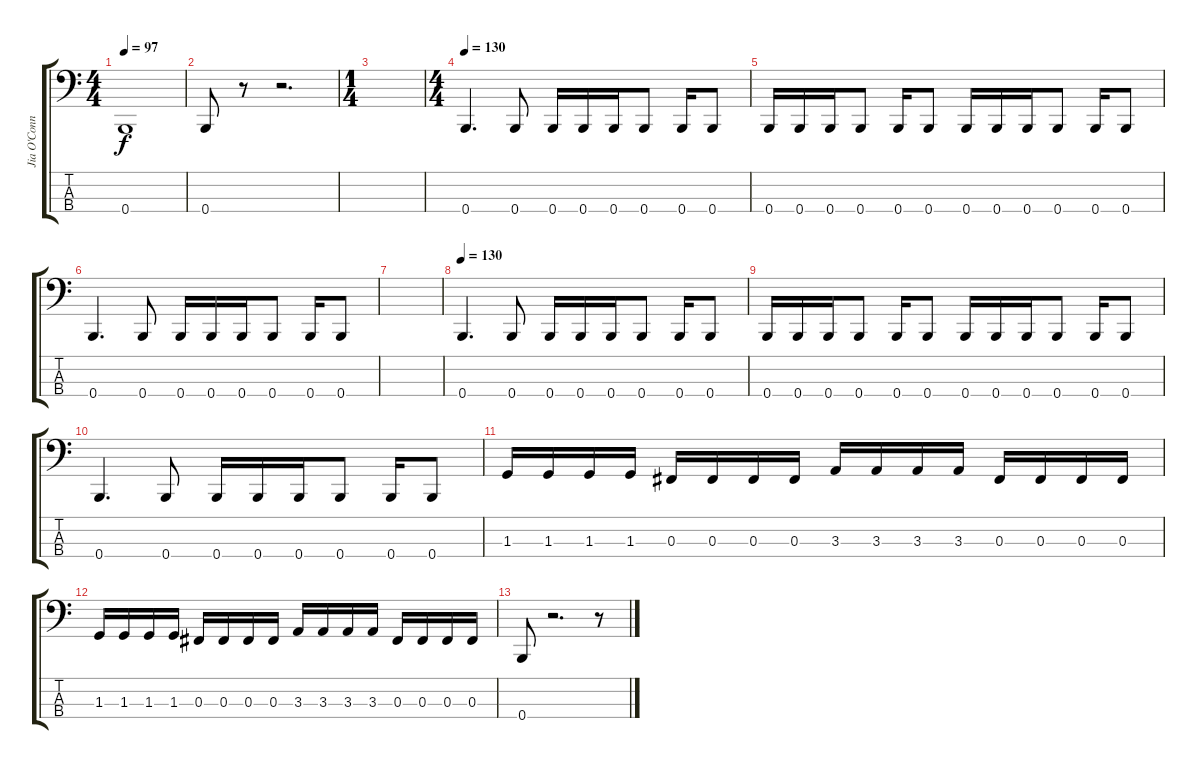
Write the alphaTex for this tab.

\track ("Jia O'Connor" "Jia O'Conn") {instrument electricbasspick}
\staff {score tabs}
\tuning (E2 B1 Gb1 B0) {hide}
\ts (4 4)
\tempo 97
\clef f4
\ks c
0.4{t}.1{dy f} |
0.4.8 r.8 r.2{d} |
\ts (1 4)
|
\ts (4 4)
\tempo 130
0.4.4{d} 0.4.8 0.4.16 0.4.16 0.4.16 0.4.8 0.4.16 0.4.8 |
0.4.16 0.4.16 0.4.16 0.4.8 0.4.16 0.4.8 0.4.16 0.4.16 0.4.16 0.4.8 0.4.16 0.4.8 |
0.4.4{d} 0.4.8 0.4.16 0.4.16 0.4.16 0.4.8 0.4.16 0.4.8 |
|
\tempo 130
0.4.4{d} 0.4.8 0.4.16 0.4.16 0.4.16 0.4.8 0.4.16 0.4.8 |
0.4.16 0.4.16 0.4.16 0.4.8 0.4.16 0.4.8 0.4.16 0.4.16 0.4.16 0.4.8 0.4.16 0.4.8 |
0.4.4{d} 0.4.8 0.4.16 0.4.16 0.4.16 0.4.8 0.4.16 0.4.8 |
1.3.16 1.3.16 1.3.16 1.3.16 0.3.16 0.3.16 0.3.16 0.3.16 3.3.16 3.3.16 3.3.16 3.3.16 0.3.16 0.3.16 0.3.16 0.3.16 |
1.3.16 1.3.16 1.3.16 1.3.16 0.3.16 0.3.16 0.3.16 0.3.16 3.3.16 3.3.16 3.3.16 3.3.16 0.3.16 0.3.16 0.3.16 0.3.16 |
0.4.8 r.2{d} r.8
